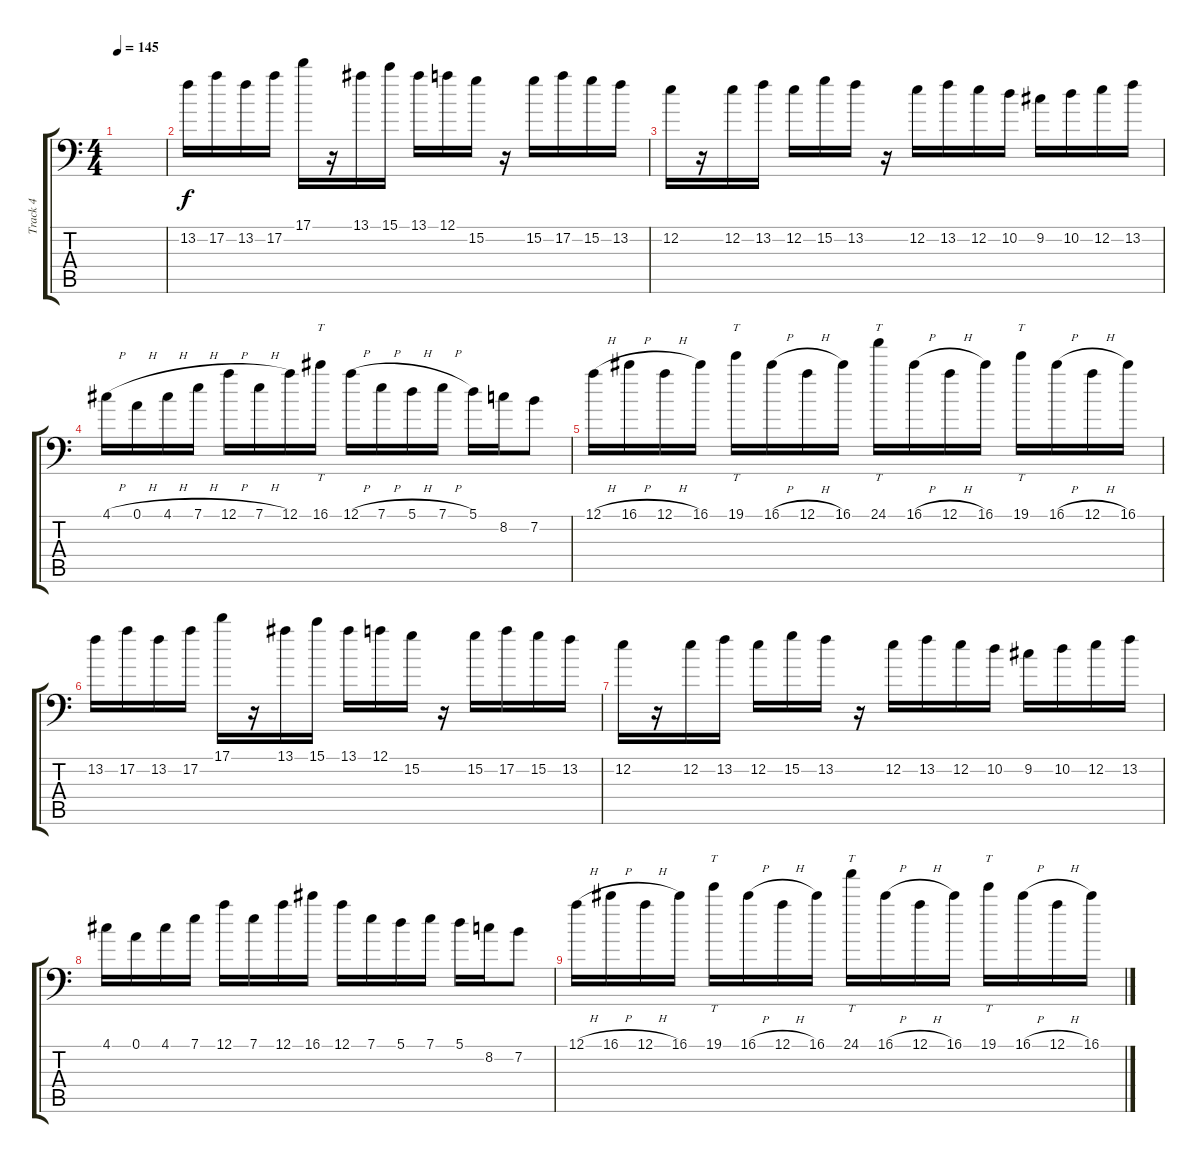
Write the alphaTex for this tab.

\track ("Track 4" "Track 4") {instrument distortionguitar}
\staff {score tabs}
\tuning (A3 E3 C3 G2 D2 G1) {hide}
\ts (4 4)
\tempo 145
\clef f4
\ks c
|
13.2.16 17.2.16 13.2.16 17.2.16 17.1.16 r.16 13.1.16 15.1.16 13.1.16 12.1.16 15.2.16 r.16 15.2.16 17.2.16 15.2.16 13.2.16 |
12.2.16 r.16 12.2.16 13.2.16 12.2.16 15.2.16 13.2.16 r.16 12.2.16 13.2.16 12.2.16 10.2.16 9.2.16 10.2.16 12.2.16 13.2.16 |
4.1{h}.16 0.1{h}.16 4.1{h}.16 7.1{h}.16 12.1{h}.16 7.1{h}.16 12.1.16 16.1.16{tt} 12.1{h}.16 7.1{h}.16 5.1{h}.16 7.1{h}.16 5.1.16 8.2.16 7.2.8 |
12.1{h}.16 16.1{h}.16 12.1{h}.16 16.1.16 19.1.16{tt} 16.1{h}.16 12.1{h}.16 16.1.16 24.1.16{tt} 16.1{h}.16 12.1{h}.16 16.1.16 19.1.16{tt} 16.1{h}.16 12.1{h}.16 16.1.16 |
13.2.16 17.2.16 13.2.16 17.2.16 17.1.16 r.16 13.1.16 15.1.16 13.1.16 12.1.16 15.2.16 r.16 15.2.16 17.2.16 15.2.16 13.2.16 |
12.2.16 r.16 12.2.16 13.2.16 12.2.16 15.2.16 13.2.16 r.16 12.2.16 13.2.16 12.2.16 10.2.16 9.2.16 10.2.16 12.2.16 13.2.16 |
4.1.16 0.1.16 4.1.16 7.1.16 12.1.16 7.1.16 12.1.16 16.1.16 12.1.16 7.1.16 5.1.16 7.1.16 5.1.16 8.2.16 7.2.8 |
12.1{h}.16 16.1{h}.16 12.1{h}.16 16.1.16 19.1.16{tt} 16.1{h}.16 12.1{h}.16 16.1.16 24.1.16{tt} 16.1{h}.16 12.1{h}.16 16.1.16 19.1.16{tt} 16.1{h}.16 12.1{h}.16 16.1.16
